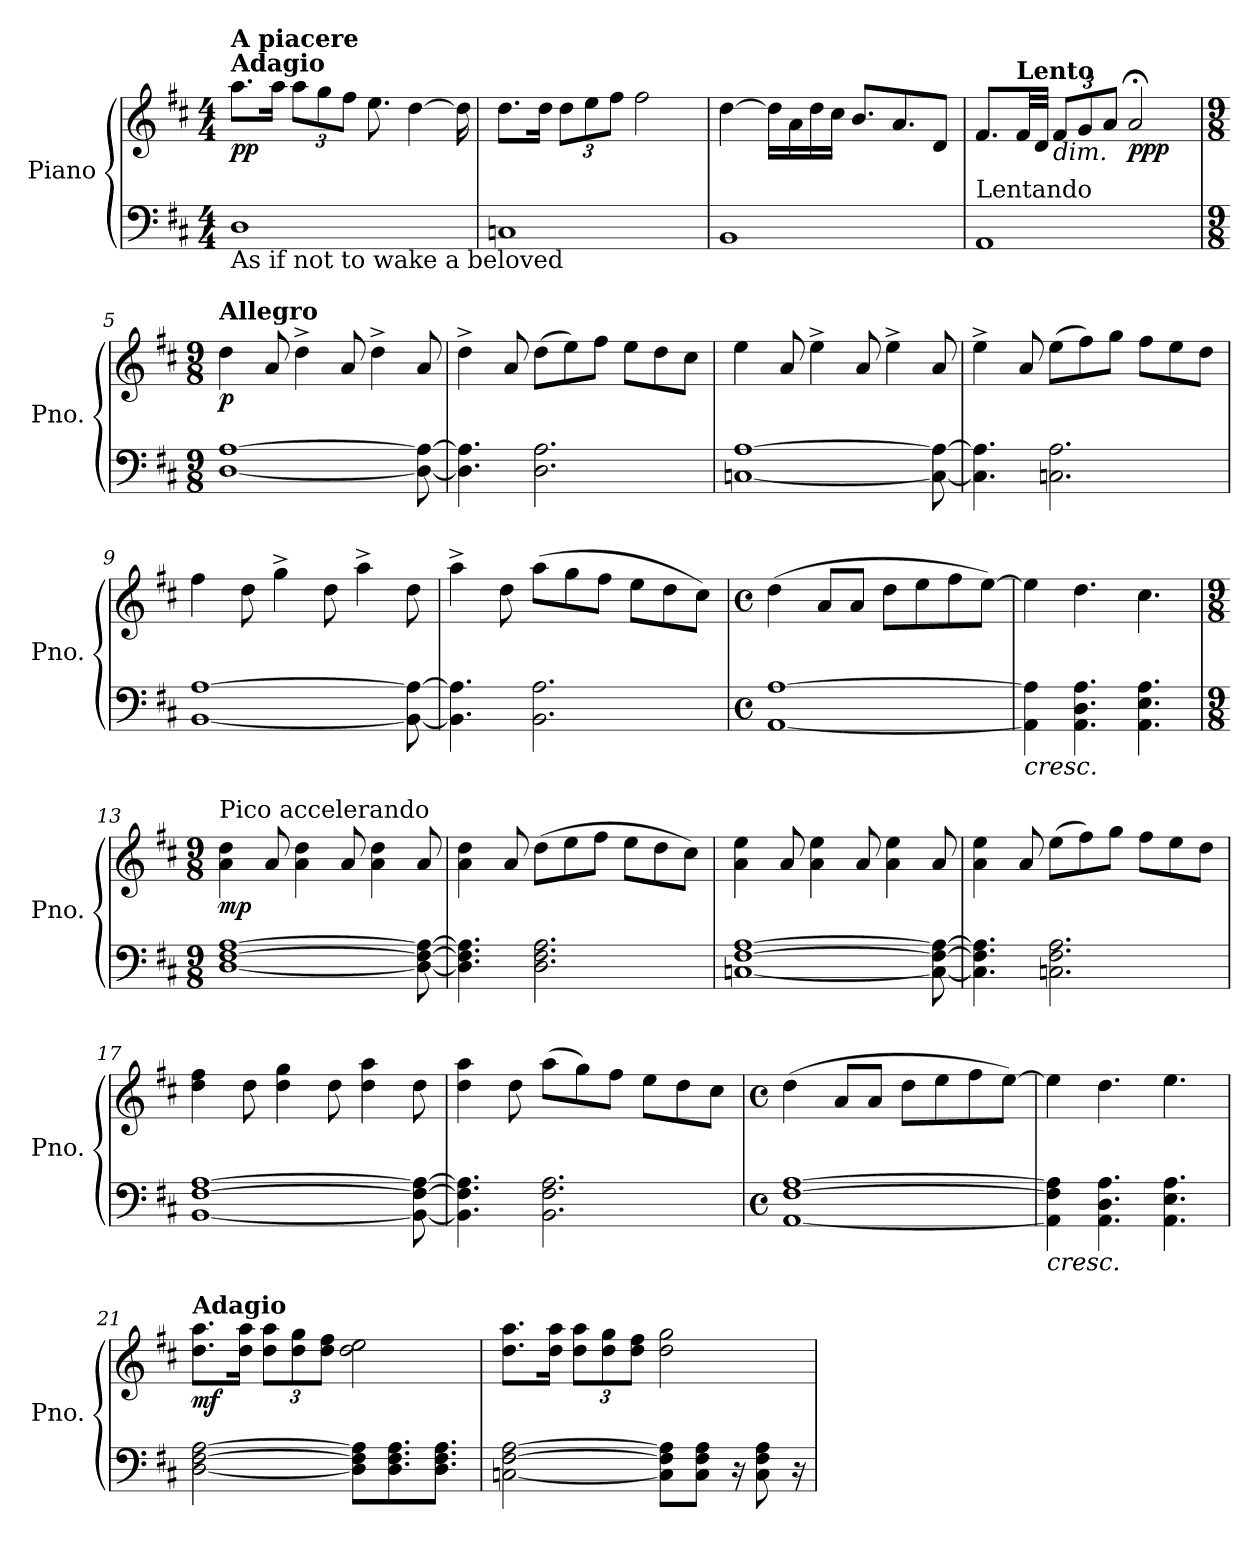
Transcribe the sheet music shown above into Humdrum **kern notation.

**kern	**kern	**dynam
*part1	*part1	*part1
*staff2	*staff1	*staff1/2
*I"Piano	*	*
*I'Pno.	*	*
*clefF4	*clefG2	*
*k[f#c#]	*k[f#c#]	*
*M4/4	*M4/4	*
=1	=1	=1
!	!LO:TX:a:B:t=Adagio	!
!	!LO:TX:a:B:t=A piacere	!
!LO:TX:b:t=As if not to wake a beloved	!	!
!	!	!LO:DY:b
1D	8.aa\L	pp
.	16aa\Jk	.
*	*Xbrackettup	*
.	12aa\L	.
.	12gg\	.
.	12ff#\J	.
.	8.ee\	.
.	[4dd\	.
.	16dd\]	.
=2	=2	=2
1Cn	8.dd\L	.
.	16dd\Jk	.
.	12dd\L	.
.	12ee\	.
.	12ff#\J	.
.	2ff#\	.
=3	=3	=3
1BB	[4dd\	.
.	16dd\LL]	.
.	16a\	.
.	16dd\	.
.	16cc#\JJ	.
.	8.b/L	.
.	8.a/	.
.	8d/J	.
=4	=4	=4
!LO:TX:a:t=Lentando	!	!
1AA	8.f#/L	.
!	!LO:TX:a:B:t=Lento	!
.	32f#/LL	.
.	32d/JJJ	.
!	!LO:TX:b:i:t=dim.	!
.	12f#/L	.
.	12g/	.
.	12a/J	.
!	!	!LO:DY:b
.	2a;</	ppp
=5	=5	=5
!!LO:REH:place=s1:a:B:fs=14:t=A
*M9/8	*M9/8	*
*	*MM135	*
!	!LO:TX:a:B:t=Allegro	!
!	!	!LO:DY:b
[1D [1A	4dd\	p
.	8a/	.
.	4dd^\	.
.	8a/	.
.	4dd^\	.
8D\_ 8A\_	8a/	.
!!LO:LB:g=z
=6	=6	=6
4.D\] 4.A\]	4dd^\	.
.	8a/	.
2.D\ 2.A\	(>8dd\L	.
.	8ee\)	.
.	8ff#\J	.
.	8ee\L	.
.	8dd\	.
.	8cc#\J	.
=7	=7	=7
[1Cn [1A	4ee\	.
.	8a/	.
.	4ee^\	.
.	8a/	.
.	4ee^\	.
8C\_ 8A\_	8a/	.
=8	=8	=8
4.C\] 4.A\]	4ee^\	.
.	8a/	.
2.Cn\ 2.A\	(>8ee\L	.
.	8ff#\)	.
.	8gg\J	.
.	8ff#\L	.
.	8ee\	.
.	8dd\J	.
=9	=9	=9
[1BB [1A	4ff#\	.
.	8dd\	.
.	4gg^\	.
.	8dd\	.
.	4aa^\	.
8BB\_ 8A\_	8dd\	.
=10	=10	=10
4.BB\] 4.A\]	4aa^\	.
.	8dd\	.
2.BB\ 2.A\	(>8aa\L	.
.	8gg\	.
.	8ff#\J	.
.	8ee\L	.
.	8dd\	.
.	8cc#\J)	.
!!LO:LB:g=z
=11	=11	=11
*M4/4	*M4/4	*
*met(c)	*met(c)	*
[1AA [1A	(>4dd\	.
.	8a/L	.
.	8a/J	.
.	8dd\L	.
.	8ee\	.
.	8ff#\	.
.	[8ee\J)	.
=12	=12	=12
!LO:TX:b:i:t=cresc.	!	!
4AA\] 4A\]	4ee\]	.
4.AA\ 4.D\ 4.A\	4.dd\	.
4.AA\ 4.E\ 4.A\	4.cc#\	.
=13	=13	=13
*M9/8	*M9/8	*
*	*MM138	*
!	!LO:TX:a:t=Pico accelerando	!
!	!	!LO:DY:b
[1D [1F# [1A	4a\ 4dd\	mp
.	8a/	.
.	4a\ 4dd\	.
.	8a/	.
.	4a\ 4dd\	.
8D\_ 8F#\_ 8A\_	8a/	.
=14	=14	=14
4.D\] 4.F#\] 4.A\]	4a\ 4dd\	.
.	8a/	.
2.D\ 2.F#\ 2.A\	(>8dd\L	.
.	8ee\	.
.	8ff#\J	.
.	8ee\L	.
.	8dd\	.
.	8cc#\J)	.
=15	=15	=15
[1Cn [1F# [1A	4a\ 4ee\	.
.	8a/	.
.	4a\ 4ee\	.
.	8a/	.
.	4a\ 4ee\	.
8C\_ 8F#\_ 8A\_	8a/	.
!!LO:LB:g=z
=16	=16	=16
4.C\] 4.F#\] 4.A\]	4a\ 4ee\	.
.	8a/	.
2.Cn\ 2.F#\ 2.A\	(>8ee\L	.
.	8ff#\)	.
.	8gg\J	.
.	8ff#\L	.
.	8ee\	.
.	8dd\J	.
=17	=17	=17
[1BB [1F# [1A	4dd\ 4ff#\	.
.	8dd\	.
.	4dd\ 4gg\	.
.	8dd\	.
.	4dd\ 4aa\	.
8BB\_ 8F#\_ 8A\_	8dd\	.
=18	=18	=18
4.BB\] 4.F#\] 4.A\]	4dd\ 4aa\	.
.	8dd\	.
2.BB\ 2.F#\ 2.A\	(>8aa\L	.
.	8gg\)	.
.	8ff#\J	.
.	8ee\L	.
.	8dd\	.
.	8cc#\J	.
=19	=19	=19
*M4/4	*M4/4	*
*met(c)	*met(c)	*
[1AA [1F# [1A	(>4dd\	.
.	8a/L	.
.	8a/J	.
.	8dd\L	.
.	8ee\	.
.	8ff#\	.
.	[8ee\J)	.
=20	=20	=20
!LO:TX:b:i:t=cresc.	!	!
4AA\] 4F#\] 4A\]	4ee\]	.
4.AA\ 4.D\ 4.A\	4.dd\	.
4.AA\ 4.E\ 4.A\	4.ee\	.
!!LO:LB:g=z
=21	=21	=21
!!LO:REH:place=s1:a:B:fs=14:t=B
!	!LO:TX:a:B:t=Adagio	!
!	!	!LO:DY:b
[2D\ [2F#\ [2A\	8.dd\ 8.aa\L	mf
.	16dd\ 16aa\Jk	.
.	12dd\ 12aa\L	.
.	12dd\ 12gg\	.
.	12dd\ 12ff#\J	.
8D\] 8F#\] 8A\]L	2dd\ 2ee\	.
8.D\ 8.F#\ 8.A\	.	.
8.D\ 8.F#\ 8.A\J	.	.
=22	=22	=22
[2Cn\ [2F#\ [2A\	8.dd\ 8.aa\L	.
.	16dd\ 16aa\Jk	.
.	12dd\ 12aa\L	.
.	12dd\ 12gg\	.
.	12dd\ 12ff#\J	.
8C\] 8F#\] 8A\]L	2dd\ 2gg\	.
8C\ 8F#\ 8A\J	.	.
16r	.	.
8C\ 8F#\ 8A\	.	.
16r	.	.
=	=	=
*-	*-	*-
